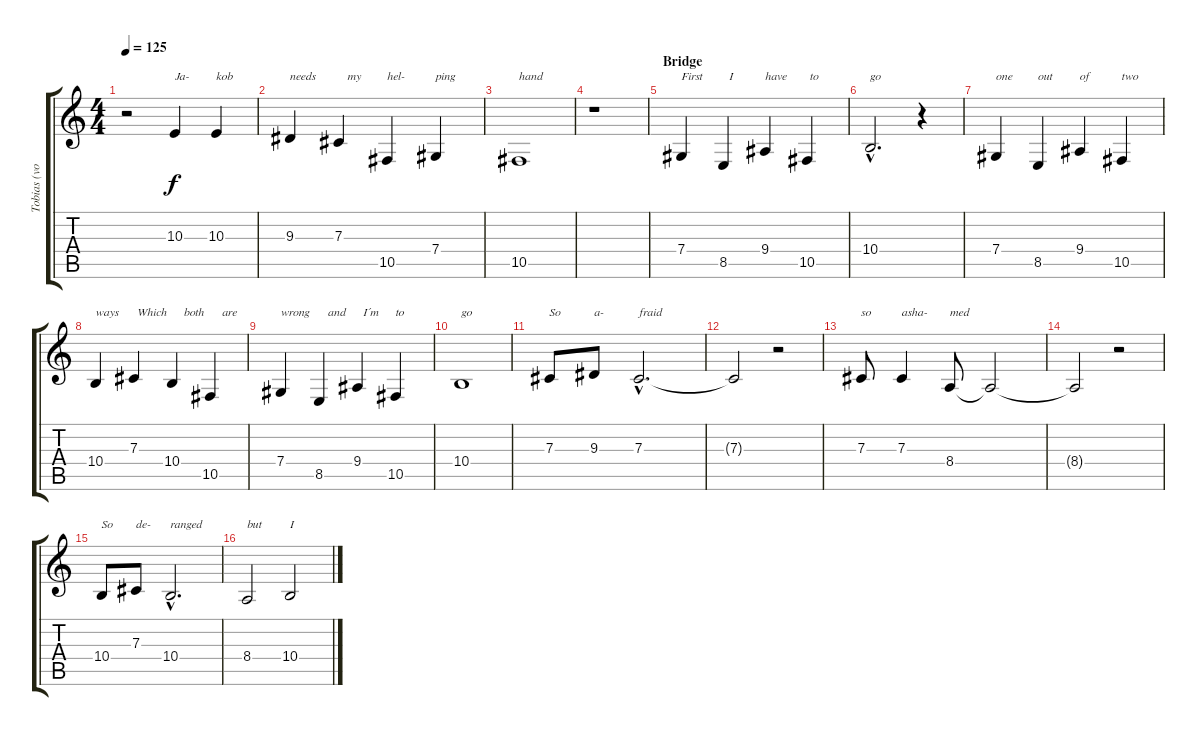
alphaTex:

\track ("Tobias (vocal)" "Tobias (vo") {instrument choiraahs}
\staff {score tabs}
\tuning (Eb4 Bb3 Gb3 Db3 Ab2 Eb2) {hide}
\ts (4 4)
\tempo 125
\clef g2
\ks c
r.2{dy f} 10.3.4{txt "Ja-"} 10.3.4{txt "kob"} |
9.3.4{txt "needs"} 7.3.4{txt "   my"} 10.5.4{txt "hel-"} 7.4.4{txt "ping"} |
10.5.1{txt "hand"} |
r.1 |
\section ("" "Bridge")
7.4.4{txt "First"} 8.5.4{txt "  I"} 9.4.4{txt "have"} 10.5.4{txt " to"} |
10.4{hac}.2{d txt "go"} r.4 |
7.4.4{txt "one"} 8.5.4{txt "out"} 9.4.4{txt "of"} 10.5.4{txt "two"} |
10.4.4{txt "ways"} 7.3.4{txt " Which"} 10.4.4{txt "    both"} 10.5.4{txt "    are"} |
7.4.4{txt "wrong"} 8.5.4{txt "   and"} 9.4.4{txt "  I´m"} 10.5.4{txt "to"} |
10.4.1{txt "go"} |
7.3.8{txt "So"} 9.3.8{txt "a-"} 7.3{hac}.2{d txt "fraid"} |
7.3{t}.2 r.2 |
7.3.8{txt "so"} 7.3.4{txt "asha-"} 8.4.8{txt "med"} 8.4{t}.2 |
8.4{t}.2 r.2 |
10.4.8{txt "So"} 7.3.8{txt "de-"} 10.4{hac}.2{d txt "ranged"} |
8.4.2{txt "but"} 10.4.2{txt "I"}
